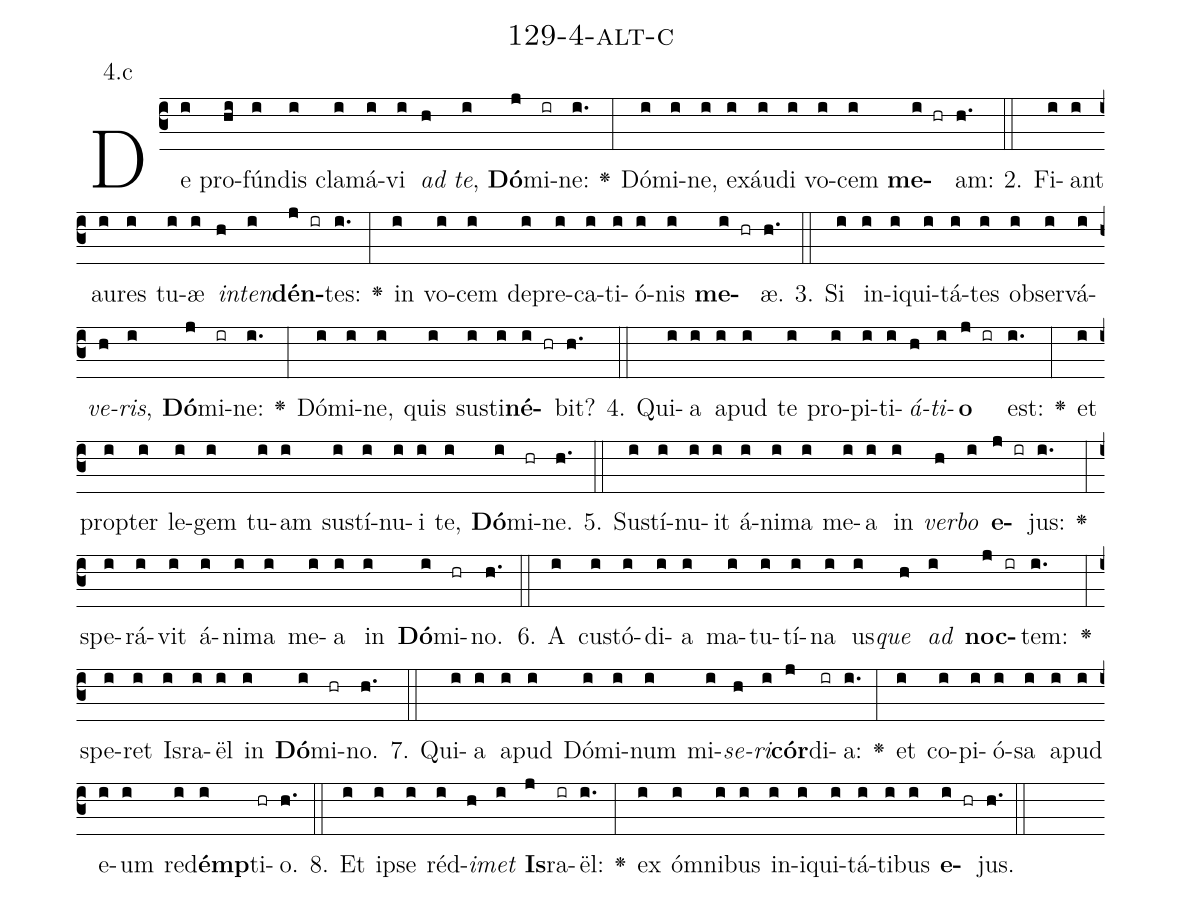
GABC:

name: 129-4-alt-c;
annotation: 4.c;
%%
(c3)De(i) pro(hi)fún(i)dis(i) cla(i)má(i)vi(i) <i>ad</i>(h) <i>te</i>,(i) <b>Dó</b>(j)mi(ir)ne:(i.) <v>\greheightstar</v>(:) Dó(i)mi(i)ne,(i) ex(i)áu(i)di(i) vo(i)cem(i) <b>me</b>(i hr)am:(h.) (::)
2. Fi(i)ant(i) au(i)res(i) tu(i)æ(i) <i>in</i>(h)<i>ten</i>(i)<b>dén</b>(j ir)tes:(i.) <v>\greheightstar</v>(:) in(i) vo(i)cem(i) de(i)pre(i)ca(i)ti(i)ó(i)nis(i) <b>me</b>(i hr)æ.(h.) (::)
3. Si(i) in(i)i(i)qui(i)tá(i)tes(i) ob(i)ser(i)vá(i)<i>ve</i>(h)<i>ris</i>,(i) <b>Dó</b>(j)mi(ir)ne:(i.) <v>\greheightstar</v>(:) Dó(i)mi(i)ne,(i) quis(i) sus(i)ti(i)<b>né</b>(i hr)bit?(h.) (::)
4. Qui(i)a(i) a(i)pud(i) te(i) pro(i)pi(i)ti(i)<i>á</i>(h)<i>ti</i>(i)<b>o</b>(j ir) est:(i.) <v>\greheightstar</v>(:) et(i) prop(i)ter(i) le(i)gem(i) tu(i)am(i) sus(i)tí(i)nu(i)i(i) te,(i) <b>Dó</b>(i)mi(hr)ne.(h.) (::)
5. Sus(i)tí(i)nu(i)it(i) á(i)ni(i)ma(i) me(i)a(i) in(i) <i>ver</i>(h)<i>bo</i>(i) <b>e</b>(j ir)jus:(i.) <v>\greheightstar</v>(:) spe(i)rá(i)vit(i) á(i)ni(i)ma(i) me(i)a(i) in(i) <b>Dó</b>(i)mi(hr)no.(h.) (::)
6. A(i) cus(i)tó(i)di(i)a(i) ma(i)tu(i)tí(i)na(i) us(i)<i>que</i>(h) <i>ad</i>(i) <b>noc</b>(j ir)tem:(i.) <v>\greheightstar</v>(:) spe(i)ret(i) Is(i)ra(i)ël(i) in(i) <b>Dó</b>(i)mi(hr)no.(h.) (::)
7. Qui(i)a(i) a(i)pud(i) Dó(i)mi(i)num(i) mi(i)<i>se</i>(h)<i>ri</i>(i)<b>cór</b>(j)di(ir)a:(i.) <v>\greheightstar</v>(:) et(i) co(i)pi(i)ó(i)sa(i) a(i)pud(i) e(i)um(i) red(i)<b>émp</b>(i)ti(hr)o.(h.) (::)
8. Et(i) ip(i)se(i) réd(i)<i>i</i>(h)<i>met</i>(i) <b>Is</b>(j)ra(ir)ël:(i.) <v>\greheightstar</v>(:) ex(i) óm(i)ni(i)bus(i) in(i)i(i)qui(i)tá(i)ti(i)bus(i) <b>e</b>(i hr)jus.(h.) (::)
